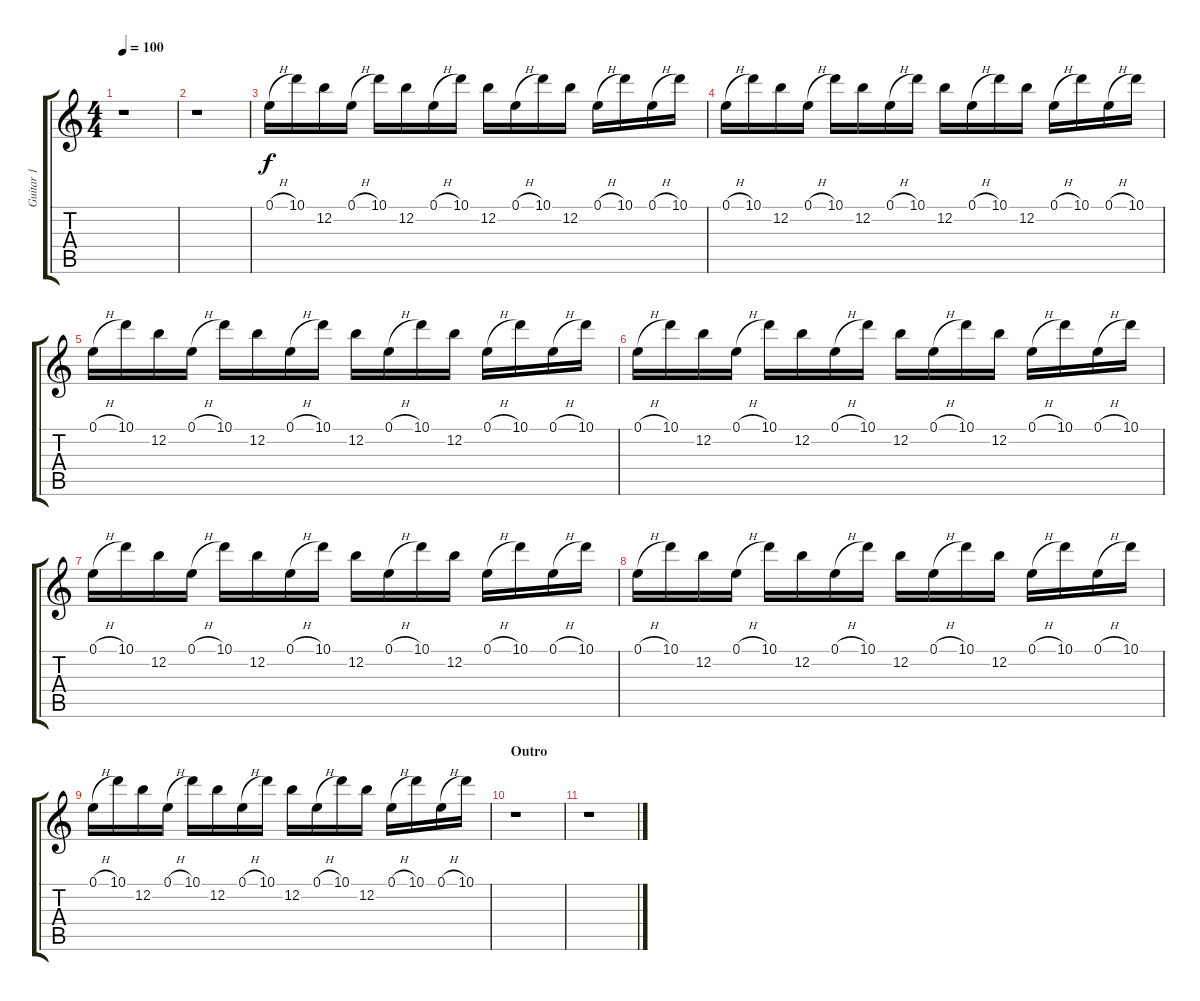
\track ("Guitar 1" "Guitar 1") {instrument overdrivenguitar}
\staff {score tabs}
\tuning (E4 B3 G3 D3 A2 E2) {hide}
\ts (4 4)
\tempo 100
\clef g2
\ks c
r.1{dy f} |
r.1 |
0.1{h}.16 10.1.16 12.2.16 0.1{h}.16 10.1.16 12.2.16 0.1{h}.16 10.1.16 12.2.16 0.1{h}.16 10.1.16 12.2.16 0.1{h}.16 10.1.16 0.1{h}.16 10.1.16 |
0.1{h}.16 10.1.16 12.2.16 0.1{h}.16 10.1.16 12.2.16 0.1{h}.16 10.1.16 12.2.16 0.1{h}.16 10.1.16 12.2.16 0.1{h}.16 10.1.16 0.1{h}.16 10.1.16 |
0.1{h}.16 10.1.16 12.2.16 0.1{h}.16 10.1.16 12.2.16 0.1{h}.16 10.1.16 12.2.16 0.1{h}.16 10.1.16 12.2.16 0.1{h}.16 10.1.16 0.1{h}.16 10.1.16 |
0.1{h}.16 10.1.16 12.2.16 0.1{h}.16 10.1.16 12.2.16 0.1{h}.16 10.1.16 12.2.16 0.1{h}.16 10.1.16 12.2.16 0.1{h}.16 10.1.16 0.1{h}.16 10.1.16 |
0.1{h}.16 10.1.16 12.2.16 0.1{h}.16 10.1.16 12.2.16 0.1{h}.16 10.1.16 12.2.16 0.1{h}.16 10.1.16 12.2.16 0.1{h}.16 10.1.16 0.1{h}.16 10.1.16 |
0.1{h}.16 10.1.16 12.2.16 0.1{h}.16 10.1.16 12.2.16 0.1{h}.16 10.1.16 12.2.16 0.1{h}.16 10.1.16 12.2.16 0.1{h}.16 10.1.16 0.1{h}.16 10.1.16 |
0.1{h}.16 10.1.16 12.2.16 0.1{h}.16 10.1.16 12.2.16 0.1{h}.16 10.1.16 12.2.16 0.1{h}.16 10.1.16 12.2.16 0.1{h}.16 10.1.16 0.1{h}.16 10.1.16 |
\section ("" "Outro")
r.1 |
r.1
